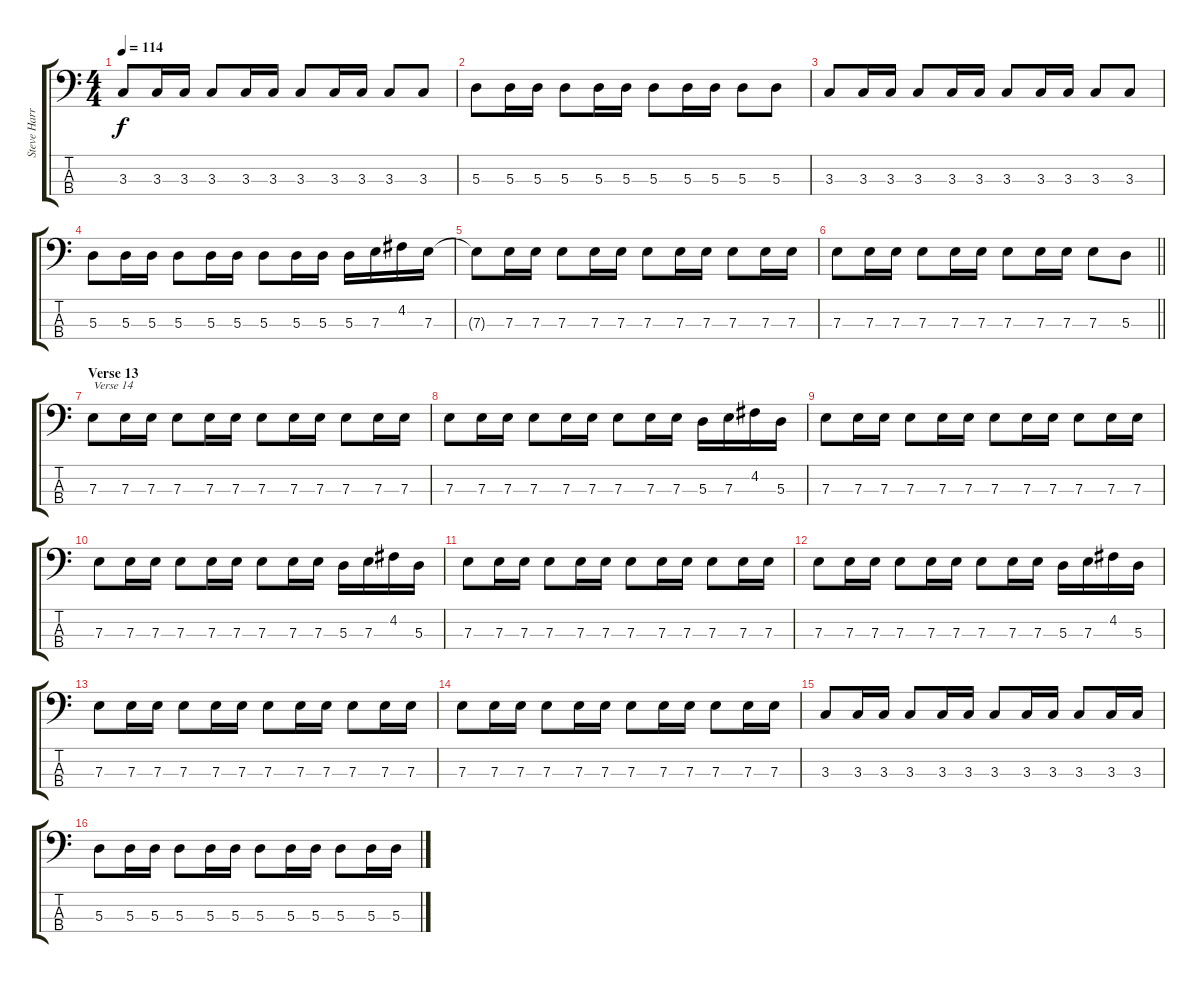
\track ("Steve Harris" "Steve Harr") {instrument electricbassfinger}
\staff {score tabs}
\tuning (G2 D2 A1 E1) {hide}
\ts (4 4)
\tempo 114
\clef f4
\ks c
3.3.8{dy f} 3.3.16 3.3.16 3.3.8 3.3.16 3.3.16 3.3.8 3.3.16 3.3.16 3.3.8 3.3.8 |
5.3.8 5.3.16 5.3.16 5.3.8 5.3.16 5.3.16 5.3.8 5.3.16 5.3.16 5.3.8 5.3.8 |
3.3.8 3.3.16 3.3.16 3.3.8 3.3.16 3.3.16 3.3.8 3.3.16 3.3.16 3.3.8 3.3.8 |
5.3.8 5.3.16 5.3.16 5.3.8 5.3.16 5.3.16 5.3.8 5.3.16 5.3.16 5.3.16 7.3.16 4.2.16 7.3.16 |
7.3{t}.8 7.3.16 7.3.16 7.3.8 7.3.16 7.3.16 7.3.8 7.3.16 7.3.16 7.3.8 7.3.16 7.3.16 |
\barLineRight lightlight
7.3.8 7.3.16 7.3.16 7.3.8 7.3.16 7.3.16 7.3.8 7.3.16 7.3.16 7.3.8 5.3.8 |
\section ("" "Verse 13")
7.3.8{txt "Verse 14"} 7.3.16 7.3.16 7.3.8 7.3.16 7.3.16 7.3.8 7.3.16 7.3.16 7.3.8 7.3.16 7.3.16 |
7.3.8 7.3.16 7.3.16 7.3.8 7.3.16 7.3.16 7.3.8 7.3.16 7.3.16 5.3.16 7.3.16 4.2.16 5.3.16 |
7.3.8 7.3.16 7.3.16 7.3.8 7.3.16 7.3.16 7.3.8 7.3.16 7.3.16 7.3.8 7.3.16 7.3.16 |
7.3.8 7.3.16 7.3.16 7.3.8 7.3.16 7.3.16 7.3.8 7.3.16 7.3.16 5.3.16 7.3.16 4.2.16 5.3.16 |
7.3.8 7.3.16 7.3.16 7.3.8 7.3.16 7.3.16 7.3.8 7.3.16 7.3.16 7.3.8 7.3.16 7.3.16 |
7.3.8 7.3.16 7.3.16 7.3.8 7.3.16 7.3.16 7.3.8 7.3.16 7.3.16 5.3.16 7.3.16 4.2.16 5.3.16 |
7.3.8 7.3.16 7.3.16 7.3.8 7.3.16 7.3.16 7.3.8 7.3.16 7.3.16 7.3.8 7.3.16 7.3.16 |
7.3.8 7.3.16 7.3.16 7.3.8 7.3.16 7.3.16 7.3.8 7.3.16 7.3.16 7.3.8 7.3.16 7.3.16 |
3.3.8 3.3.16 3.3.16 3.3.8 3.3.16 3.3.16 3.3.8 3.3.16 3.3.16 3.3.8 3.3.16 3.3.16 |
5.3.8 5.3.16 5.3.16 5.3.8 5.3.16 5.3.16 5.3.8 5.3.16 5.3.16 5.3.8 5.3.16 5.3.16
